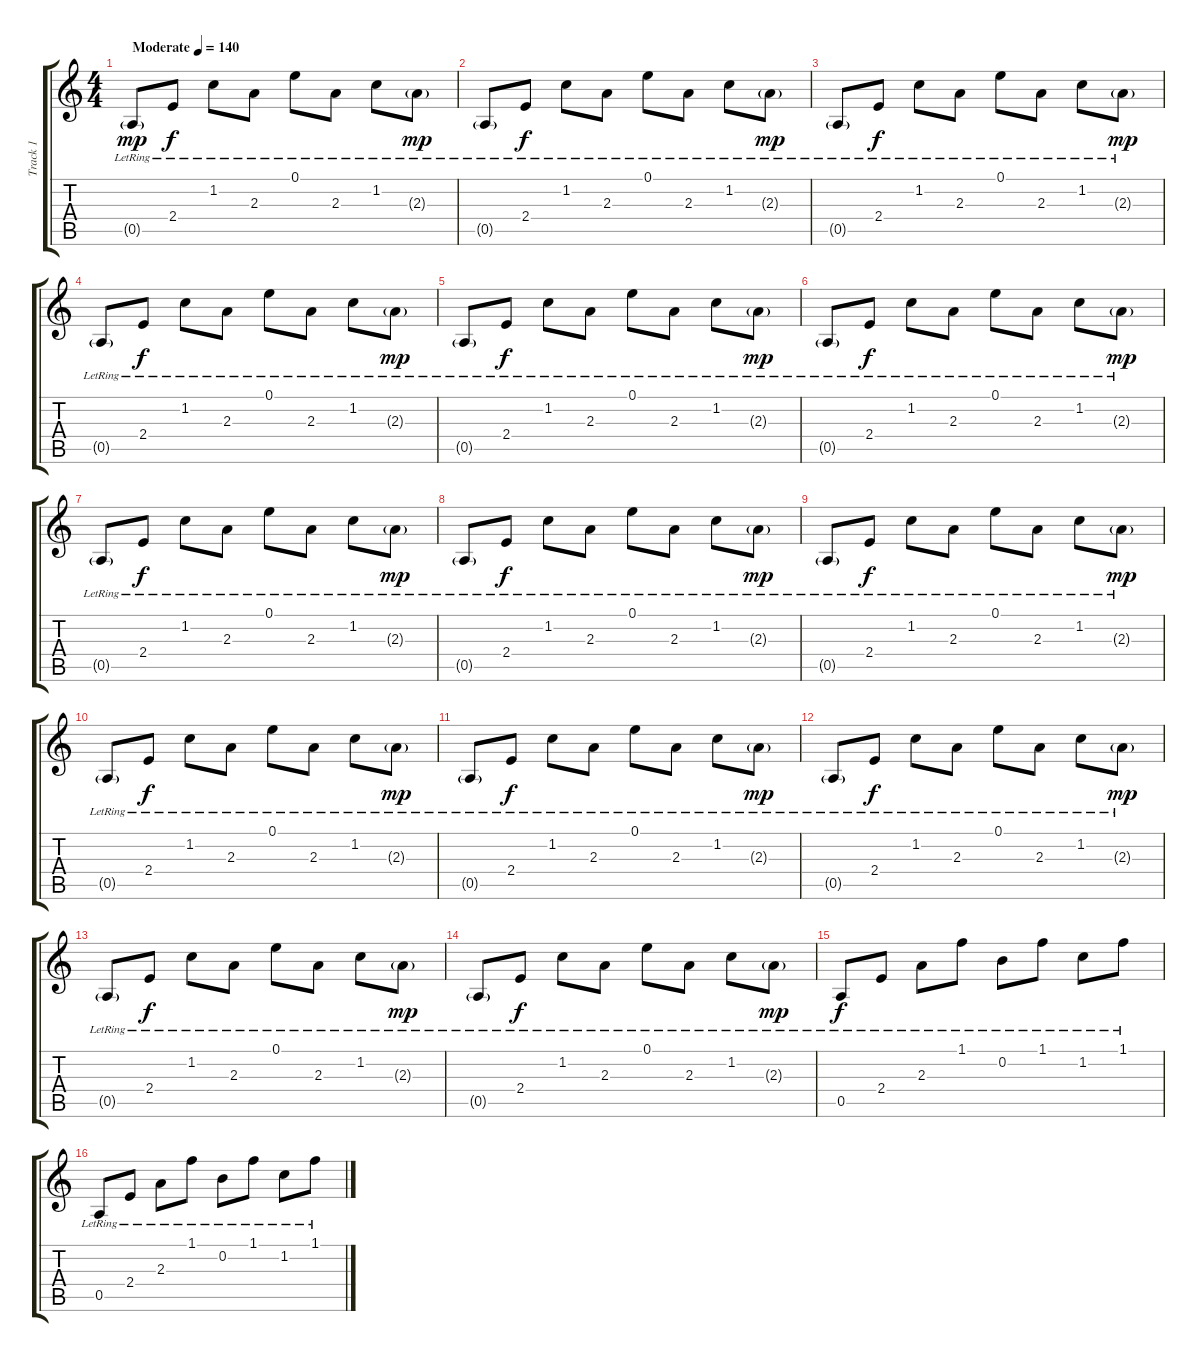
\track ("Track 1" "Track 1") {instrument distortionguitar}
\staff {score tabs}
\tuning (E4 B3 G3 D3 A2 E2) {hide}
\ts (4 4)
\tempo (140 "Moderate")
\clef g2
\ks c
0.5{g lr}.8{dy mp volume 6 instrument acousticguitarsteel} 2.4{lr}.8{dy f volume 10} 1.2{lr}.8 2.3{lr}.8 0.1{lr}.8 2.3{lr}.8 1.2{lr}.8 2.3{g lr}.8{dy mp} |
0.5{g lr}.8 2.4{lr}.8{dy f} 1.2{lr}.8 2.3{lr}.8 0.1{lr}.8 2.3{lr}.8 1.2{lr}.8 2.3{g lr}.8{dy mp} |
0.5{g lr}.8 2.4{lr}.8{dy f} 1.2{lr}.8 2.3{lr}.8 0.1{lr}.8 2.3{lr}.8 1.2{lr}.8 2.3{g lr}.8{dy mp} |
0.5{g lr}.8 2.4{lr}.8{dy f} 1.2{lr}.8 2.3{lr}.8 0.1{lr}.8 2.3{lr}.8 1.2{lr}.8 2.3{g lr}.8{dy mp} |
0.5{g lr}.8 2.4{lr}.8{dy f} 1.2{lr}.8 2.3{lr}.8 0.1{lr}.8 2.3{lr}.8 1.2{lr}.8 2.3{g lr}.8{dy mp} |
0.5{g lr}.8 2.4{lr}.8{dy f} 1.2{lr}.8 2.3{lr}.8 0.1{lr}.8 2.3{lr}.8 1.2{lr}.8 2.3{g lr}.8{dy mp} |
0.5{g lr}.8 2.4{lr}.8{dy f} 1.2{lr}.8 2.3{lr}.8 0.1{lr}.8 2.3{lr}.8 1.2{lr}.8 2.3{g lr}.8{dy mp} |
0.5{g lr}.8 2.4{lr}.8{dy f} 1.2{lr}.8 2.3{lr}.8 0.1{lr}.8 2.3{lr}.8 1.2{lr}.8 2.3{g lr}.8{dy mp} |
0.5{g lr}.8 2.4{lr}.8{dy f} 1.2{lr}.8 2.3{lr}.8 0.1{lr}.8 2.3{lr}.8 1.2{lr}.8 2.3{g lr}.8{dy mp} |
0.5{g lr}.8 2.4{lr}.8{dy f} 1.2{lr}.8 2.3{lr}.8 0.1{lr}.8 2.3{lr}.8 1.2{lr}.8 2.3{g lr}.8{dy mp} |
0.5{g lr}.8 2.4{lr}.8{dy f} 1.2{lr}.8 2.3{lr}.8 0.1{lr}.8 2.3{lr}.8 1.2{lr}.8 2.3{g lr}.8{dy mp} |
0.5{g lr}.8 2.4{lr}.8{dy f} 1.2{lr}.8 2.3{lr}.8 0.1{lr}.8 2.3{lr}.8 1.2{lr}.8 2.3{g lr}.8{dy mp} |
0.5{g lr}.8 2.4{lr}.8{dy f} 1.2{lr}.8 2.3{lr}.8 0.1{lr}.8 2.3{lr}.8 1.2{lr}.8 2.3{g lr}.8{dy mp} |
0.5{g lr}.8 2.4{lr}.8{dy f} 1.2{lr}.8 2.3{lr}.8 0.1{lr}.8 2.3{lr}.8 1.2{lr}.8 2.3{g lr}.8{dy mp} |
0.5{lr}.8{dy f} 2.4{lr}.8 2.3{lr}.8 1.1{lr}.8 0.2{lr}.8 1.1{lr}.8 1.2{lr}.8 1.1{lr}.8 |
0.5{lr}.8 2.4{lr}.8 2.3{lr}.8 1.1{lr}.8 0.2{lr}.8 1.1{lr}.8 1.2{lr}.8 1.1{lr}.8
